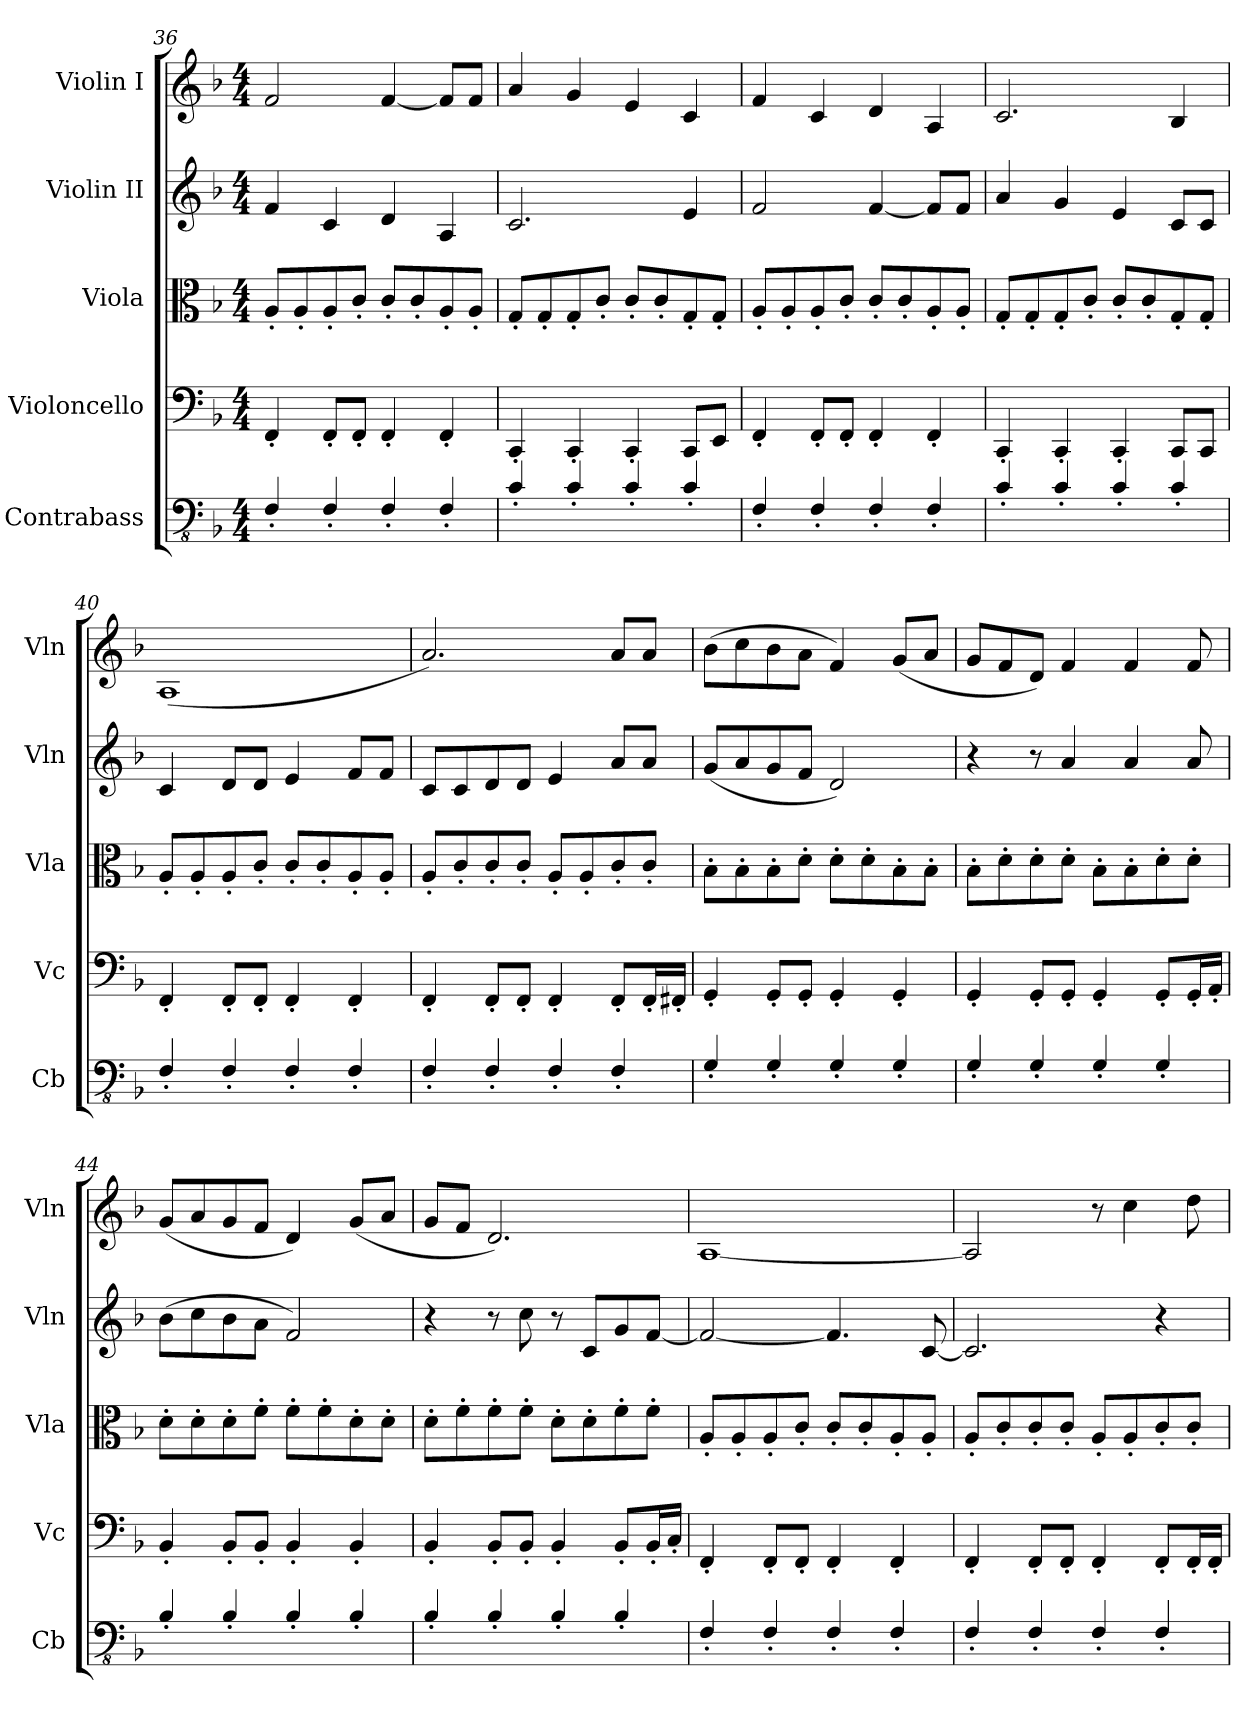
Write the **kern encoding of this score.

**kern	**kern	**kern	**kern	**kern
*part5	*part4	*part3	*part2	*part1
*staff5	*staff4	*staff3	*staff2	*staff1
*I"Contrabass	*I"Violoncello	*I"Viola	*I"Violin II	*I"Violin I
*I'Cb	*I'Vc	*I'Vla	*I'Vln	*I'Vln
*clefFv4	*clefF4	*clefC3	*clefG2	*clefG2
*ITrd7c12	*	*	*	*
*k[b-]	*k[b-]	*k[b-]	*k[b-]	*k[b-]
*M4/4	*M4/4	*M4/4	*M4/4	*M4/4
=36	=36	=36	=36	=36
4FFF'/	4FF'/	8A'/L	4f/	2f/
.	.	8A'/	.	.
4FFF'/	8FF'/L	8A'/	4c/	.
.	8FF'/J	8c'/J	.	.
4FFF'/	4FF'/	8c'/L	4d/	[4f/
.	.	8c'/	.	.
4FFF'/	4FF'/	8A'/	4A/	8f/L]
.	.	8A'/J	.	8f/J
=37	=37	=37	=37	=37
4CC'/	4CC'/	8G'/L	2.c/	4a/
.	.	8G'/	.	.
4CC'/	4CC'/	8G'/	.	4g/
.	.	8c'/J	.	.
4CC'/	4CC'/	8c'/L	.	4e/
.	.	8c'/	.	.
4CC'/	8CC/L	8G'/	4e/	4c/
.	8EE/J	8G'/J	.	.
=38	=38	=38	=38	=38
4FFF'/	4FF'/	8A'/L	2f/	4f/
.	.	8A'/	.	.
4FFF'/	8FF'/L	8A'/	.	4c/
.	8FF'/J	8c'/J	.	.
4FFF'/	4FF'/	8c'/L	[4f/	4d/
.	.	8c'/	.	.
4FFF'/	4FF'/	8A'/	8f/L]	4A/
.	.	8A'/J	8f/J	.
=39	=39	=39	=39	=39
4CC'/	4CC'/	8G'/L	4a/	2.c/
.	.	8G'/	.	.
4CC'/	4CC'/	8G'/	4g/	.
.	.	8c'/J	.	.
4CC'/	4CC'/	8c'/L	4e/	.
.	.	8c'/	.	.
4CC'/	8CC/L	8G'/	8c/L	4B-/
.	8CC/J	8G'/J	8c/J	.
!!LO:PB:g=z
=40	=40	=40	=40	=40
4FFF'/	4FF'/	8A'/L	4c/	(1A
.	.	8A'/	.	.
4FFF'/	8FF'/L	8A'/	8d/L	.
.	8FF'/J	8c'/J	8d/J	.
4FFF'/	4FF'/	8c'/L	4e/	.
.	.	8c'/	.	.
4FFF'/	4FF'/	8A'/	8f/L	.
.	.	8A'/J	8f/J	.
=41	=41	=41	=41	=41
4FFF'/	4FF'/	8A'/L	8c/L	2.a/)
.	.	8c'/	8c/	.
4FFF'/	8FF'/L	8c'/	8d/	.
.	8FF'/J	8c'/J	8d/J	.
4FFF'/	4FF'/	8A'/L	4e/	.
.	.	8A'/	.	.
4FFF'/	8FF'/L	8c'/	8a/L	8a/L
.	16FF'/L	8c'/J	8a/J	8a/J
.	16FF#X'/JJ	.	.	.
=42	=42	=42	=42	=42
4GGG'/	4GG'/	8B-'\L	(8g/L	(8b-\L
.	.	8B-'\	8a/	8cc\
4GGG'/	8GG'/L	8B-'\	8g/	8b-\
.	8GG'/J	8d'\J	8f/J	8a\J
4GGG'/	4GG'/	8d'\L	2d/)	4f/)
.	.	8d'\	.	.
4GGG'/	4GG'/	8B-'\	.	(8g/L
.	.	8B-'\J	.	8a/J
=43	=43	=43	=43	=43
4GGG'/	4GG'/	8B-'\L	4r	8g/L
.	.	8d'\	.	8f/
4GGG'/	8GG'/L	8d'\	8r	8d/J)
.	8GG'/J	8d'\J	4a/	4f/
4GGG'/	4GG'/	8B-'\L	.	.
.	.	8B-'\	4a/	4f/
4GGG'/	8GG'/L	8d'\	.	.
.	16GG'/L	8d'\J	8a/	8f/
.	16AA'/JJ	.	.	.
=44	=44	=44	=44	=44
4BBB-'/	4BB-'/	8d'\L	(8b-\L	(8g/L
.	.	8d'\	8cc\	8a/
4BBB-'/	8BB-'/L	8d'\	8b-\	8g/
.	8BB-'/J	8f'\J	8a\J	8f/J
4BBB-'/	4BB-'/	8f'\L	2f/)	4d/)
.	.	8f'\	.	.
4BBB-'/	4BB-'/	8d'\	.	(8g/L
.	.	8d'\J	.	8a/J
!!LO:LB:g=z
=45	=45	=45	=45	=45
4BBB-'/	4BB-'/	8d'\L	4r	8g/L
.	.	8f'\	.	8f/J
4BBB-'/	8BB-'/L	8f'\	8r	2.d/)
.	8BB-'/J	8f'\J	8cc\	.
4BBB-'/	4BB-'/	8d'\L	8r	.
.	.	8d'\	8c/L	.
4BBB-'/	8BB-'/L	8f'\	8g/	.
.	16BB-'/L	8f'\J	[8f/J	.
.	16C'/JJ	.	.	.
=46	=46	=46	=46	=46
4FFF'/	4FF'/	8A'/L	2f/_	[1A
.	.	8A'/	.	.
4FFF'/	8FF'/L	8A'/	.	.
.	8FF'/J	8c'/J	.	.
4FFF'/	4FF'/	8c'/L	4.f/]	.
.	.	8c'/	.	.
4FFF'/	4FF'/	8A'/	.	.
.	.	8A'/J	[8c/	.
=47	=47	=47	=47	=47
4FFF'/	4FF'/	8A'/L	2.c/]	2A/]
.	.	8c'/	.	.
4FFF'/	8FF'/L	8c'/	.	.
.	8FF'/J	8c'/J	.	.
4FFF'/	4FF'/	8A'/L	.	8r
.	.	8A'/	.	4cc\
4FFF'/	8FF'/L	8c'/	4r	.
.	16FF'/L	8c'/J	.	8dd\
.	16FF'/JJ	.	.	.
=	=	=	=	=
*-	*-	*-	*-	*-
